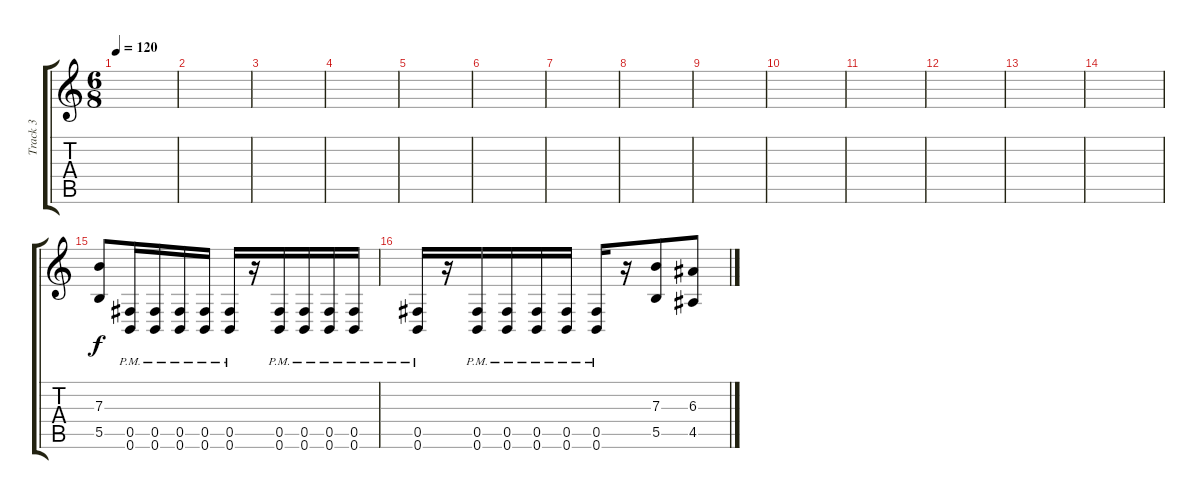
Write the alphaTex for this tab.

\track ("Track 3" "Track 3") {instrument distortionguitar}
\staff {score tabs}
\tuning (Db4 Ab3 E3 B2 Gb2 B1) {hide}
\ts (6 8)
\tempo 120
\clef g2
\ks c
|
|
|
|
|
|
|
|
|
|
|
|
|
|
(7.3 5.5).8 (0.5{pm} 0.6{pm}).16 (0.5{pm} 0.6{pm}).16 (0.5{pm} 0.6{pm}).16 (0.5{pm} 0.6{pm}).16 (0.5{pm} 0.6{pm}).16 r.16 (0.5{pm} 0.6{pm}).16 (0.5{pm} 0.6{pm}).16 (0.5{pm} 0.6{pm}).16 (0.5{pm} 0.6{pm}).16 |
(0.5{pm} 0.6{pm}).16 r.16 (0.5{pm} 0.6{pm}).16 (0.5{pm} 0.6{pm}).16 (0.5{pm} 0.6{pm}).16 (0.5{pm} 0.6{pm}).16 (0.5{pm} 0.6{pm}).16 r.16 (7.3 5.5).8 (6.3 4.5).8
